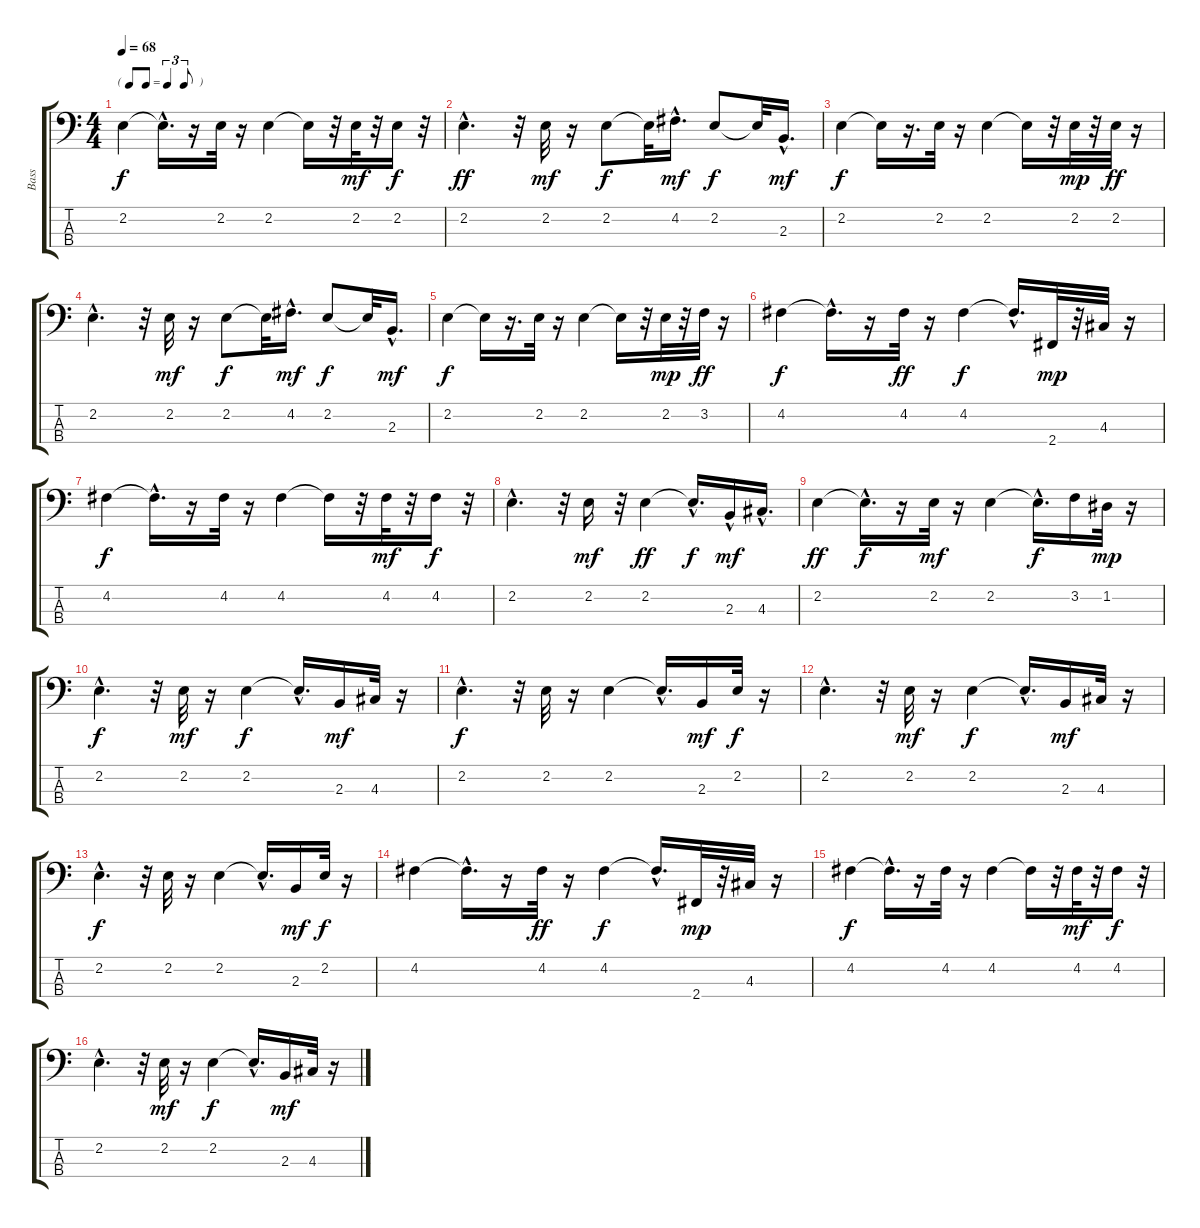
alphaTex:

\track ("Bass" "Bass") {instrument electricbassfinger}
\staff {score tabs}
\tuning (G2 D2 A1 E1) {hide}
\ts (4 4)
\tf triplet8th
\tempo 68
\clef f4
\ks c
2.2.4{dy f} 2.2{hac t}.16{d} r.16 2.2.32 r.16 2.2.4 2.2{t}.16 r.32 2.2.32{dy mf} r.32 2.2.16{dy f} r.32 |
2.2{hac}.4{d dy ff} r.32 2.2.32{dy mf} r.16 2.2.8{dy f} 2.2{t}.32 4.2{hac}.16{d dy mf} 2.2.8{dy f} 2.2{t}.32 2.3{hac}.16{d dy mf} |
2.2.4{dy f} 2.2{t}.16 r.16{d} 2.2.32 r.16 2.2.4 2.2{t}.16 r.32 2.2.32{dy mp} r.32 2.2.32{dy ff} r.16 |
2.2{hac}.4{d} r.32 2.2.32{dy mf} r.16 2.2.8{dy f} 2.2{t}.32 4.2{hac}.16{d dy mf} 2.2.8{dy f} 2.2{t}.32 2.3{hac}.16{d dy mf} |
2.2.4{dy f} 2.2{t}.16 r.16{d} 2.2.32 r.16 2.2.4 2.2{t}.16 r.32 2.2.32{dy mp} r.32 3.2.32{dy ff} r.16 |
4.2.4{dy f} 4.2{hac t}.16{d} r.16 4.2.32{dy ff} r.16 4.2.4{dy f} 4.2{hac t}.16{d} 2.4.32{dy mp} r.32 4.3.32 r.16 |
4.2.4{dy f} 4.2{hac t}.16{d} r.16 4.2.32 r.16 4.2.4 4.2{t}.16 r.32 4.2.32{dy mf} r.32 4.2.16{dy f} r.32 |
2.2{hac}.4{d} r.32 2.2.16{dy mf} r.32 2.2.4{dy ff} 2.2{hac t}.16{d dy f} 2.3{hac}.16{dy mf} 4.3{hac}.16{d} |
2.2.4{dy ff} 2.2{hac t}.16{d dy f} r.16 2.2.32{dy mf} r.16 2.2.4 2.2{hac t}.16{d dy f} 3.2.16 1.2.32{dy mp} r.16 |
2.2{hac}.4{d dy f} r.32 2.2.32{dy mf} r.16 2.2.4{dy f} 2.2{hac t}.16{d} 2.3.16{dy mf} 4.3.32 r.16 |
2.2{hac}.4{d dy f} r.32 2.2.32 r.16 2.2.4 2.2{hac t}.16{d} 2.3.16{dy mf} 2.2.32{dy f} r.16 |
2.2{hac}.4{d} r.32 2.2.32{dy mf} r.16 2.2.4{dy f} 2.2{hac t}.16{d} 2.3.16{dy mf} 4.3.32 r.16 |
2.2{hac}.4{d dy f} r.32 2.2.32 r.16 2.2.4 2.2{hac t}.16{d} 2.3.16{dy mf} 2.2.32{dy f} r.16 |
4.2.4 4.2{hac t}.16{d} r.16 4.2.32{dy ff} r.16 4.2.4{dy f} 4.2{hac t}.16{d} 2.4.32{dy mp} r.32 4.3.32 r.16 |
4.2.4{dy f} 4.2{hac t}.16{d} r.16 4.2.32 r.16 4.2.4 4.2{t}.16 r.32 4.2.32{dy mf} r.32 4.2.16{dy f} r.32 |
2.2{hac}.4{d} r.32 2.2.32{dy mf} r.16 2.2.4{dy f} 2.2{hac t}.16{d} 2.3.16{dy mf} 4.3.32 r.16
